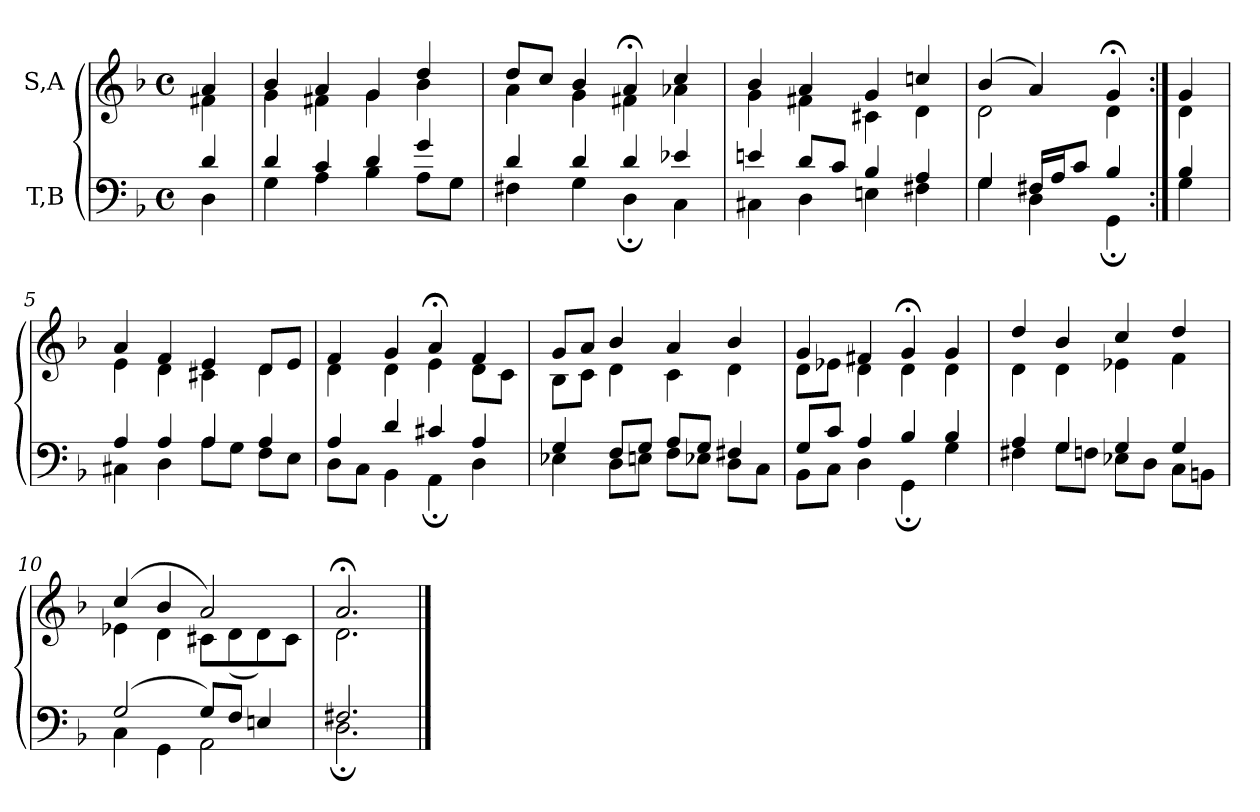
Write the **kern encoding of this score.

**kern	**kern
*part2	*part1
*staff2	*staff1
*I"T,B	*I"S,A
*clefF4	*clefG2
*k[b-]	*k[b-]
*M4/4	*M4/4
*met(c)	*met(c)
=	=
*^	*^
4d	4D	4a	4f#X
=1	=1	=1	=1
4d	4G	4b-	4g
4c	4A	4a	4f#X
4d	4B-	4g	4g
4g	8AL	4dd	4b-
.	8GJ	.	.
=2	=2	=2	=2
4d	4F#X	8ddL	4a
.	.	8ccJ	.
4d	4G	4b-	4g
4d	4D;	4a;<	4f#X
4e-X	4C	4cc	4a-X
=3	=3	=3	=3
4en	4C#X	4b-	4g
8dL	4D	4a	4f#X
8cJ	.	.	.
4B-	4En	4g	4c#X
4A	4F#X	4ccn	4d
=4a	=4a	=4a	=4a
4G	4G	(>4b-	2d
16F#XLL	4D	4a)	.
16AJ	.	.	.
8cJ	.	.	.
4B-	4GG;	4g;<	4d
=4b:|!	=4b:|!	=4b:|!	=4b:|!
4B-	4G	4g	4d
=5	=5	=5	=5
4A	4C#X	4a	4e
4A	4D	4f	4d
4A	8AL	4e	4c#X
.	8GJ	.	.
4A	8FL	8dL	4d
.	8EJ	8eJ	.
=6	=6	=6	=6
4A	8DL	4f	4d
.	8CJ	.	.
4d	4BB-	4g	4d
4c#X	4AA;	4a;<	4e
4A	4D	4f	8dL
.	.	.	8cJ
=7	=7	=7	=7
4G	4E-X	8gL	8B-L
.	.	8aJ	8cJ
8FL	8DL	4b-	4d
8GJ	8EnJ	.	.
8AL	8FL	4a	4c
8GJ	8E-XJ	.	.
4F#X	8DL	4b-	4d
.	8CJ	.	.
=8	=8	=8	=8
8GL	8BB-L	4g	8dL
8cJ	8CJ	.	8e-XJ
4A	4D	4f#X	4d
4B-	4GG;	4g;<	4d
4B-	4G	4g	4d
=9	=9	=9	=9
4A	4F#X	4dd	4d
4G	8GL	4b-	4d
.	8FnJ	.	.
4G	8E-XL	4cc	4e-X
.	8DJ	.	.
4G	8CL	4dd	4f
.	8BBnJ	.	.
=10	=10	=10	=10
(>2G	4C	(>4cc	4e-X
.	4GG	4b-	4d
8GL)	2AA	2a)	8c#XL
8FJ	.	.	(<8d
4En	.	.	8d)
.	.	.	8c#J
=11	=11	=11	=11
2.F#X	2.D;	2.a;<	2.d
*v	*v	*	*
*	*v	*v
==	==
*-	*-
